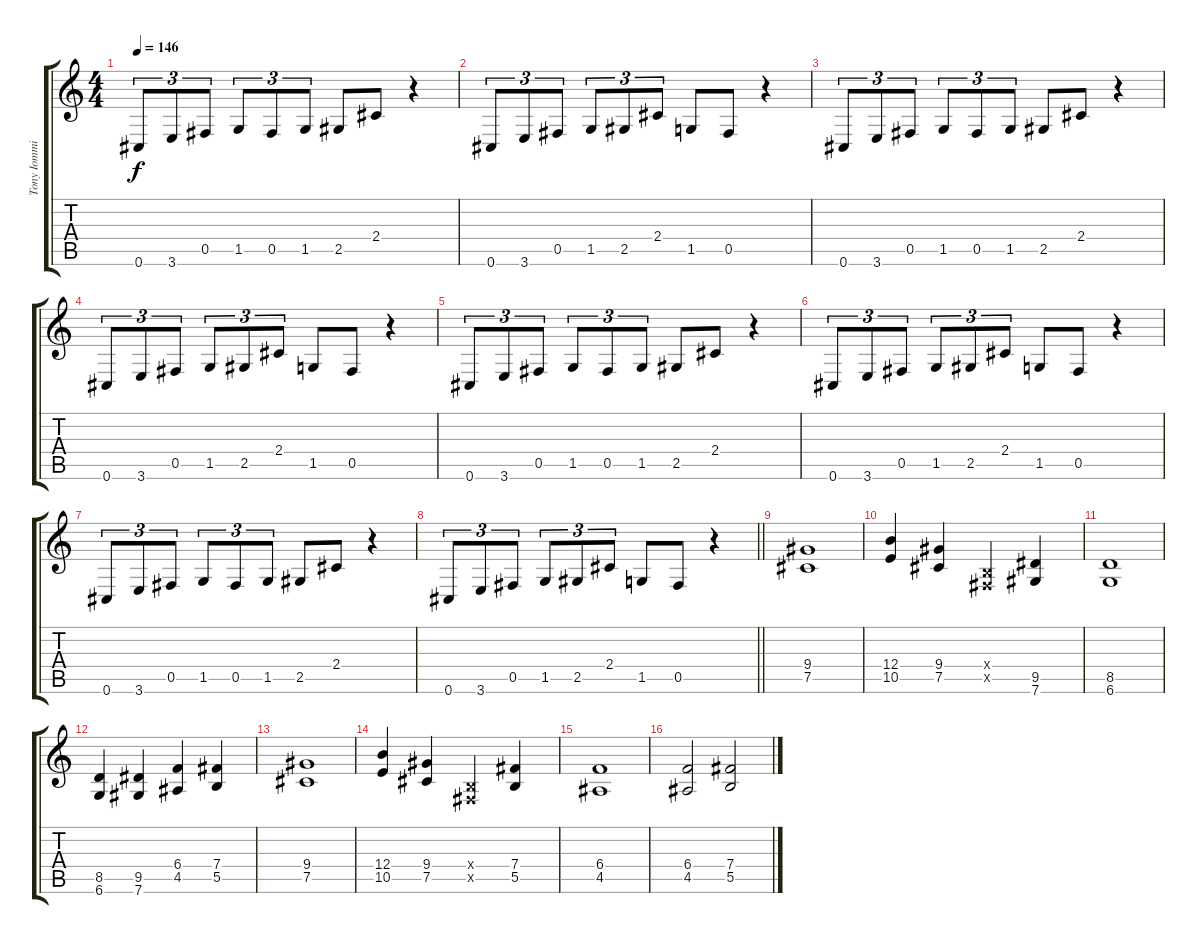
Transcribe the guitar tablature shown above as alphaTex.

\track ("Tony Iommi - Rhy 2" "Tony Iommi") {instrument distortionguitar}
\staff {score tabs}
\tuning (Db4 Ab3 E3 B2 Gb2 Db2) {hide}
\ts (4 4)
\tempo 146
\clef g2
\ks c
0.6.8{tu (3 2) dy f} 3.6.8{tu (3 2)} 0.5.8{tu (3 2)} 1.5.8{tu (3 2)} 0.5.8{tu (3 2)} 1.5.8{tu (3 2)} 2.5.8 2.4.8 r.4 |
0.6.8{tu (3 2)} 3.6.8{tu (3 2)} 0.5.8{tu (3 2)} 1.5.8{tu (3 2)} 2.5.8{tu (3 2)} 2.4.8{tu (3 2)} 1.5.8 0.5.8 r.4 |
0.6.8{tu (3 2)} 3.6.8{tu (3 2)} 0.5.8{tu (3 2)} 1.5.8{tu (3 2)} 0.5.8{tu (3 2)} 1.5.8{tu (3 2)} 2.5.8 2.4.8 r.4 |
0.6.8{tu (3 2)} 3.6.8{tu (3 2)} 0.5.8{tu (3 2)} 1.5.8{tu (3 2)} 2.5.8{tu (3 2)} 2.4.8{tu (3 2)} 1.5.8 0.5.8 r.4 |
0.6.8{tu (3 2)} 3.6.8{tu (3 2)} 0.5.8{tu (3 2)} 1.5.8{tu (3 2)} 0.5.8{tu (3 2)} 1.5.8{tu (3 2)} 2.5.8 2.4.8 r.4 |
0.6.8{tu (3 2)} 3.6.8{tu (3 2)} 0.5.8{tu (3 2)} 1.5.8{tu (3 2)} 2.5.8{tu (3 2)} 2.4.8{tu (3 2)} 1.5.8 0.5.8 r.4 |
0.6.8{tu (3 2)} 3.6.8{tu (3 2)} 0.5.8{tu (3 2)} 1.5.8{tu (3 2)} 0.5.8{tu (3 2)} 1.5.8{tu (3 2)} 2.5.8 2.4.8 r.4 |
\barLineRight lightlight
0.6.8{tu (3 2)} 3.6.8{tu (3 2)} 0.5.8{tu (3 2)} 1.5.8{tu (3 2)} 2.5.8{tu (3 2)} 2.4.8{tu (3 2)} 1.5.8 0.5.8 r.4 |
(9.4 7.5).1 |
(12.4 10.5).4 (9.4 7.5).4 (0.4{x} 0.5{x}).4 (9.5 7.6).4 |
(8.5 6.6).1 |
(8.5 6.6).4 (9.5 7.6).4 (6.4 4.5).4 (7.4 5.5).4 |
(9.4 7.5).1 |
(12.4 10.5).4 (9.4 7.5).4 (0.4{x} 0.5{x}).4 (7.4 5.5).4 |
(6.4 4.5).1 |
(6.4 4.5).2 (7.4 5.5).2
